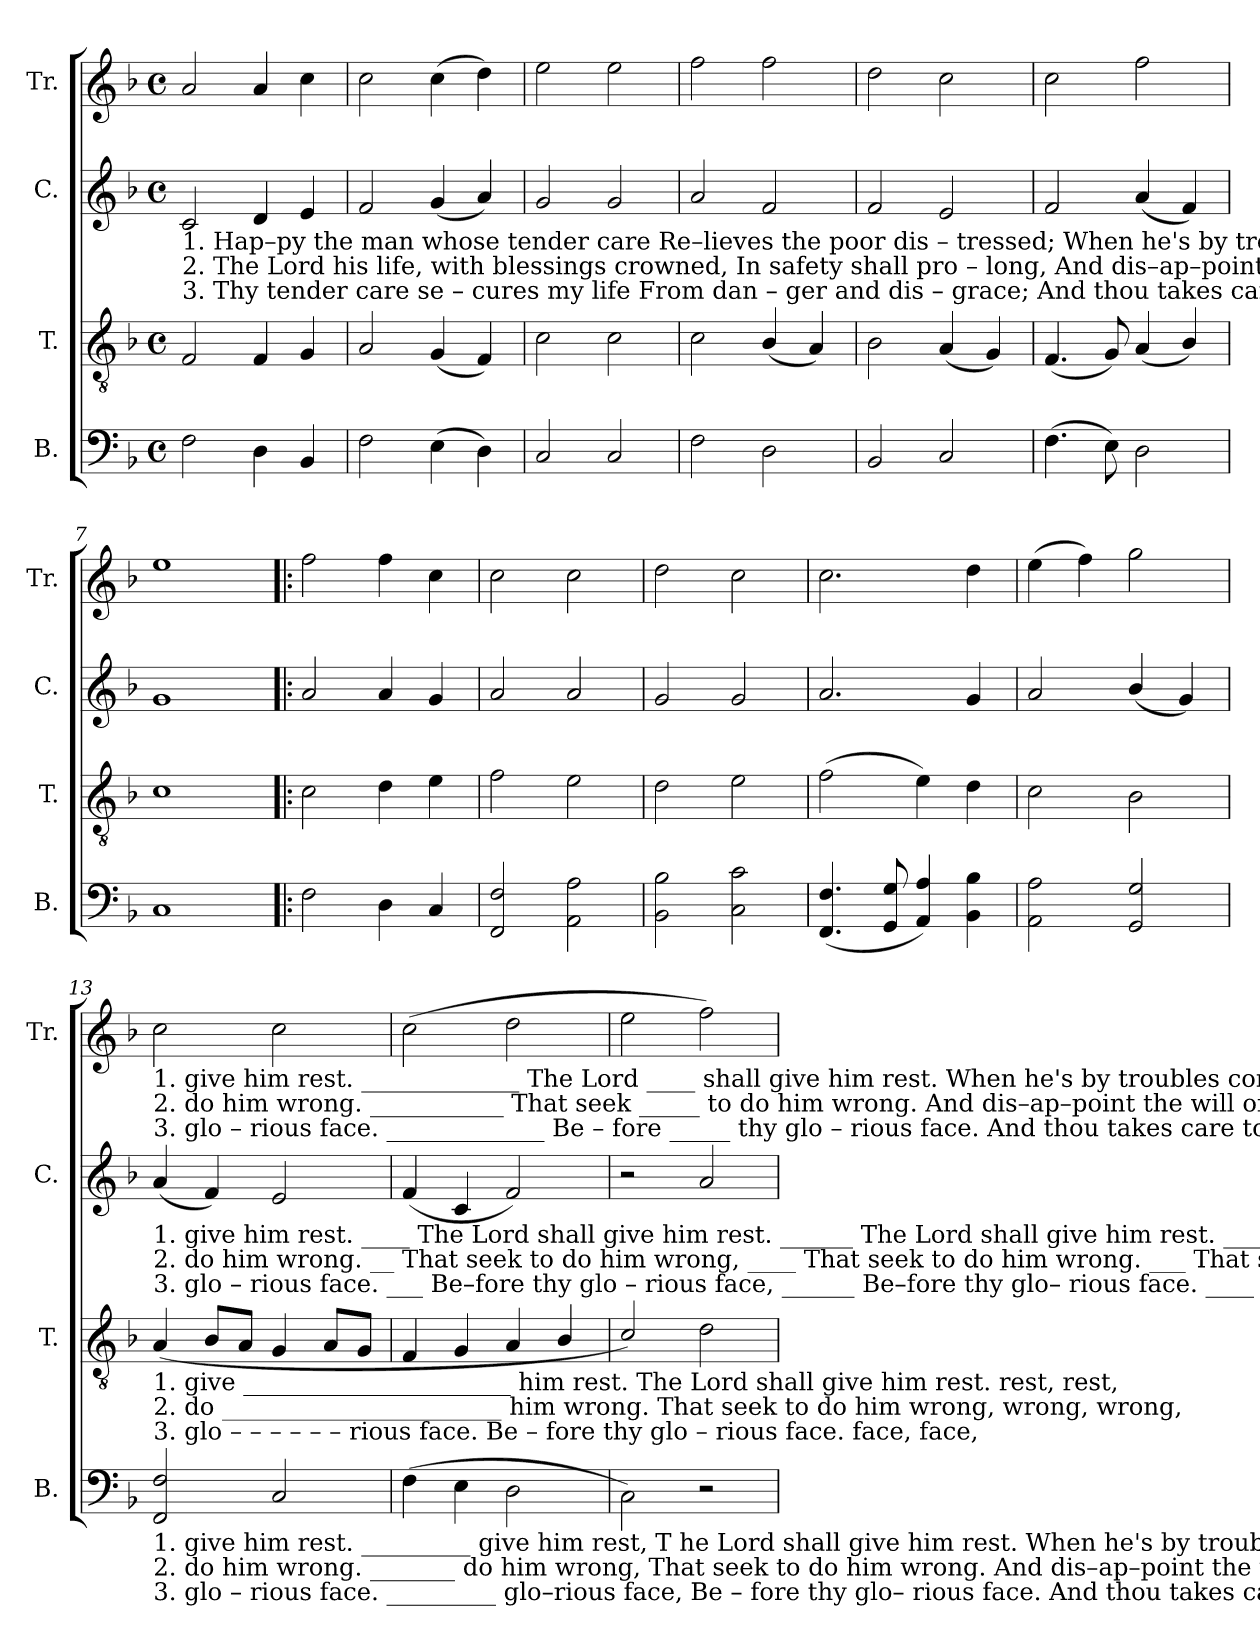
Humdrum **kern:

**kern	**kern	**kern	**kern
*part4	*part3	*part2	*part1
*staff4	*staff3	*staff2	*staff1
*I"B.	*I"T.	*I"C.	*I"Tr.
*I'B.	*I'T.	*I'C.	*I'Tr.
*clefF4	*clefGv2	*clefG2	*clefG2
*k[b-]	*k[b-]	*k[b-]	*k[b-]
*M4/4	*M4/4	*M4/4	*M4/4
*met(c)	*met(c)	*met(c)	*met(c)
*MM120	*MM120	*MM120	*MM120
=1	=1	=1	=1
!	!	!LO:TX:b:t=1.  Hap–py the man whose tender care Re–lieves  the    poor   dis – tressed;   When he's by troubles compassed round,      The   Lord   shall	!
!	!	!LO:TX:b:t=2.  The  Lord  his  life,  with blessings crowned,  In  safety  shall  pro – long,      And  dis–ap–point the will of  those           That  seek     to	!
!	!	!LO:TX:b:t=3.  Thy tender care se – cures my life   From dan – ger      and   dis  –   grace;      And  thou  takes  care  to  set  me  still           Be –  fore    thy	!
2F\	2F/	2c/	2a/
4D\	4F/	4d/	4a/
4BB-/	4G/	4e/	4cc\
=2	=2	=2	=2
2F\	2A/	2f/	2cc\
(4E\	(4G/	(4g/	(4cc\
4D\)	4F/)	4a/)	4dd\)
=3	=3	=3	=3
2C/	2c\	2g/	2ee\
2C/	2c\	2g/	2ee\
=4	=4	=4	=4
2F\	2c\	2a/	2ff\
2D\	(4B-/	2f/	2ff\
.	4A/)	.	.
=5	=5	=5	=5
2BB-/	2B-\	2f/	2dd\
2C/	(4A/	2e/	2cc\
.	4G/)	.	.
=6	=6	=6	=6
(4.F\	(4.F/	2f/	2cc\
8E\)	8G/)	.	.
2D\	(4A/	(4a/	2ff\
.	4B-/)	4f/)	.
=7	=7	=7	=7
1C	1c	1g	1ee
=8!|:	=8!|:	=8!|:	=8!|:
2F\	2c\	2a/	2ff\
4D\	4d\	4a/	4ff\
4C/	4e\	4g/	4cc\
=9	=9	=9	=9
2FF/ 2F/	2f\	2a/	2cc\
2AA\ 2A\	2e\	2a/	2cc\
=10	=10	=10	=10
2BB-\ 2B-\	2d\	2g/	2dd\
2C\ 2c\	2e\	2g/	2cc\
=11	=11	=11	=11
(4.FF/ 4.F/	(2f\	2.a/	2.cc\
8GG/ 8G/	.	.	.
4AA/ 4A/)	4e\)	.	.
4BB-\ 4B-\	4d\	4g/	4dd\
=12	=12	=12	=12
2AA\ 2A\	2c\	2a/	(4ee\
.	.	.	4ff\)
2GG/ 2G/	2B-\	(4b-/	2gg\
.	.	4g/)	.
!!LO:LB:g=z
=13	=13	=13	=13
!	!	!	!LO:TX:b:t=1.  give       him           rest. _____________                  The  Lord ____   shall   give   him   rest.   When he's by troubles compassed round, The
!	!	!	!LO:TX:b:t=2.  do          him           wrong. ___________                  That seek _____   to     do  him  wrong.   And   dis–ap–point   the will   of  those    That
!	!	!	!LO:TX:b:t=3.  glo    –   rious          face. _____________                  Be – fore _____   thy  glo  – rious  face.   And  thou  takes  care  to  set   me  still       Be–
!	!	!LO:TX:b:t=1.  give       him           rest. ____               The  Lord  shall  give  him  rest. ______ The Lord shall  give  him  rest. ____                  The  Lord shall	!
!	!	!LO:TX:b:t=2.  do          him           wrong. __              That seek    to     do     him  wrong, ____ That seek  to   do      him  wrong. ___                That seek  to	!
!	!	!LO:TX:b:t=3.  glo   –   rious           face. ___                 Be–fore thy  glo  –  rious     face, ______  Be–fore   thy  glo– rious  face. ____                  Be – fore  thy	!
!	!LO:TX:b:t=1.  give ______________________  him   rest.            The            Lord  shall    give    him      rest.                              rest,                              rest,	!	!
!	!LO:TX:b:t=2.  do _______________________   him  wrong.       That           seek    to       do        him    wrong,                         wrong,                        wrong,	!	!
!	!LO:TX:b:t=3.  glo       –       –       –       –       –       –   rious   face.           Be      –      fore    thy    glo  –   rious    face.                              face,                             face,	!	!
!LO:TX:b:t=1.  give        him          rest. _________          give  him rest,  T he  Lord  shall   give   him   rest.  When he's by troubles compassed round,  The	!	!	!
!LO:TX:b:t=2.  do           him          wrong. _______          do him wrong, That  seek   to      do    him wrong.  And  dis–ap–point the will   of   those    That	!	!	!
!LO:TX:b:t=3.  glo     –   rious         face. _________        glo–rious  face,   Be – fore   thy     glo– rious   face.   And thou takes care to  set     me   still       Be –	!	!	!
2FF/ 2F/	(4A/	(4a/	2cc\
.	8B-/L	4f/)	.
.	8A/J	.	.
2C/	4G/	2e/	2cc\
.	8A/L	.	.
.	8G/J	.	.
=14	=14	=14	=14
(4F\	4F/	(>4f/	(2cc\
4E\	4G/	4c/	.
2D\	4A/	2f/)	2dd\
.	4B-/	.	.
=15	=15	=15	=15
2C\)	2c/)	2r	2ee\
2r	2d\	2a/	2ff\)
=	=	=	=
*-	*-	*-	*-
